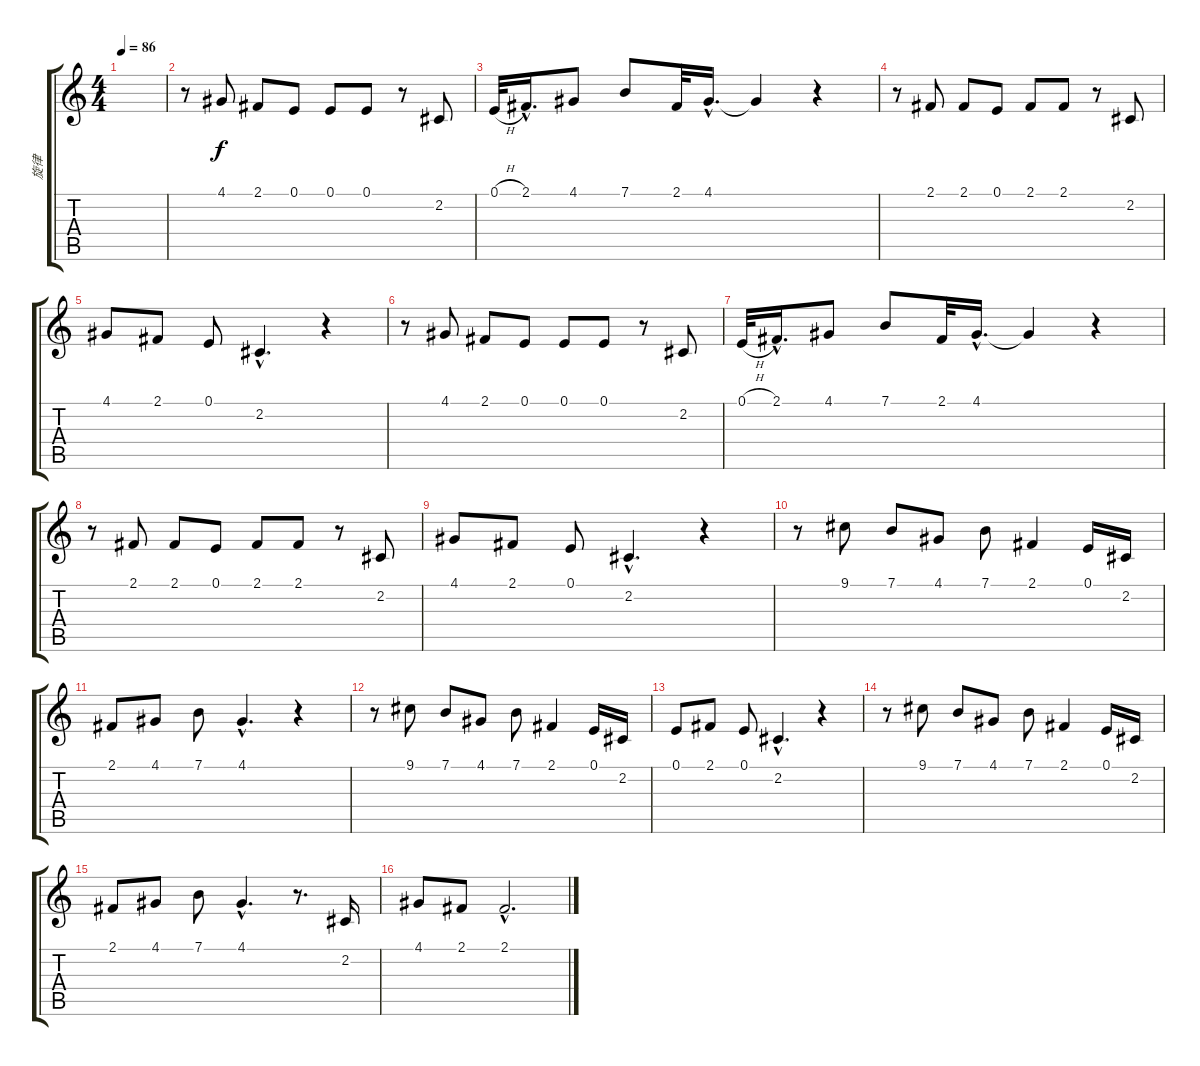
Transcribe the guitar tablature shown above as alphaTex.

\track ("旋律" "旋律") {instrument piccolo}
\staff {score tabs}
\tuning (E4 B3 G3 D3 A2 E2) {hide}
\ts (4 4)
\tempo 86
\clef g2
\ks c
|
r.8 4.1.8 2.1.8 0.1.8 0.1.8 0.1.8 r.8 2.2.8 |
0.1{h}.32 2.1{hac}.16{d} 4.1.8 7.1.8 2.1.32 4.1{hac}.16{d} 4.1{t}.4 r.4 |
r.8 2.1.8 2.1.8 0.1.8 2.1.8 2.1.8 r.8 2.2.8 |
4.1.8 2.1.8 0.1.8 2.2{hac}.4{d} r.4 |
r.8 4.1.8 2.1.8 0.1.8 0.1.8 0.1.8 r.8 2.2.8 |
0.1{h}.32 2.1{hac}.16{d} 4.1.8 7.1.8 2.1.32 4.1{hac}.16{d} 4.1{t}.4 r.4 |
r.8 2.1.8 2.1.8 0.1.8 2.1.8 2.1.8 r.8 2.2.8 |
4.1.8 2.1.8 0.1.8 2.2{hac}.4{d} r.4 |
r.8 9.1.8 7.1.8 4.1.8 7.1.8 2.1.4 0.1.16 2.2.16 |
2.1.8 4.1.8 7.1.8 4.1{hac}.4{d} r.4 |
r.8 9.1.8 7.1.8 4.1.8 7.1.8 2.1.4 0.1.16 2.2.16 |
0.1.8 2.1.8 0.1.8 2.2{hac}.4{d} r.4 |
r.8 9.1.8 7.1.8 4.1.8 7.1.8 2.1.4 0.1.16 2.2.16 |
2.1.8 4.1.8 7.1.8 4.1{hac}.4{d} r.8{d} 2.2.16 |
4.1.8 2.1.8 2.1{hac}.2{d}
